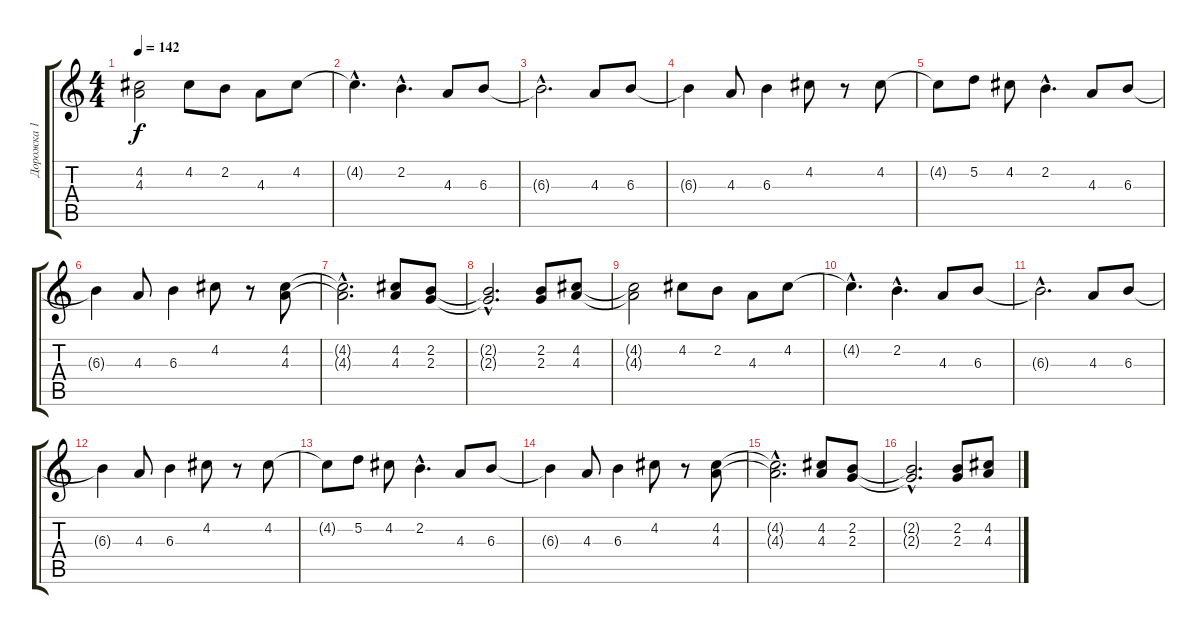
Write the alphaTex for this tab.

\track ("Дорожка 1" "Дорожка 1") {instrument distortionguitar}
\staff {score tabs}
\tuning (D4 A3 F3 C3 G2 D2) {hide}
\ts (4 4)
\tempo 142
\clef g2
\ks c
(4.2{t} 4.3{t}).2{dy f} 4.2.8 2.2.8 4.3.8 4.2.8 |
4.2{hac t}.4{d} 2.2{hac}.4{d} 4.3.8 6.3.8 |
6.3{hac t}.2{d} 4.3.8 6.3.8{instrument clavinet} |
6.3{t}.4 4.3.8 6.3.4 4.2.8 r.8 4.2.8 |
4.2{t}.8 5.2.8 4.2.8 2.2{hac}.4{d} 4.3.8 6.3.8 |
6.3{t}.4 4.3.8 6.3.4 4.2.8 r.8 (4.2 4.3).8 |
(4.2{hac t} 4.3{hac t}).2{d} (4.2 4.3).8 (2.2 2.3).8 |
(2.2{hac t} 2.3{hac t}).2{d} (2.2 2.3).8 (4.2 4.3).8 |
(4.2{t} 4.3{t}).2 4.2.8 2.2.8 4.3.8 4.2.8 |
4.2{hac t}.4{d} 2.2{hac}.4{d} 4.3.8 6.3.8 |
6.3{hac t}.2{d} 4.3.8 6.3.8 |
6.3{t}.4 4.3.8 6.3.4 4.2.8 r.8 4.2.8 |
4.2{t}.8 5.2.8 4.2.8 2.2{hac}.4{d} 4.3.8 6.3.8 |
6.3{t}.4 4.3.8 6.3.4 4.2.8 r.8 (4.2 4.3).8 |
(4.2{hac t} 4.3{hac t}).2{d} (4.2 4.3).8 (2.2 2.3).8 |
(2.2{hac t} 2.3{hac t}).2{d} (2.2 2.3).8 (4.2 4.3).8
